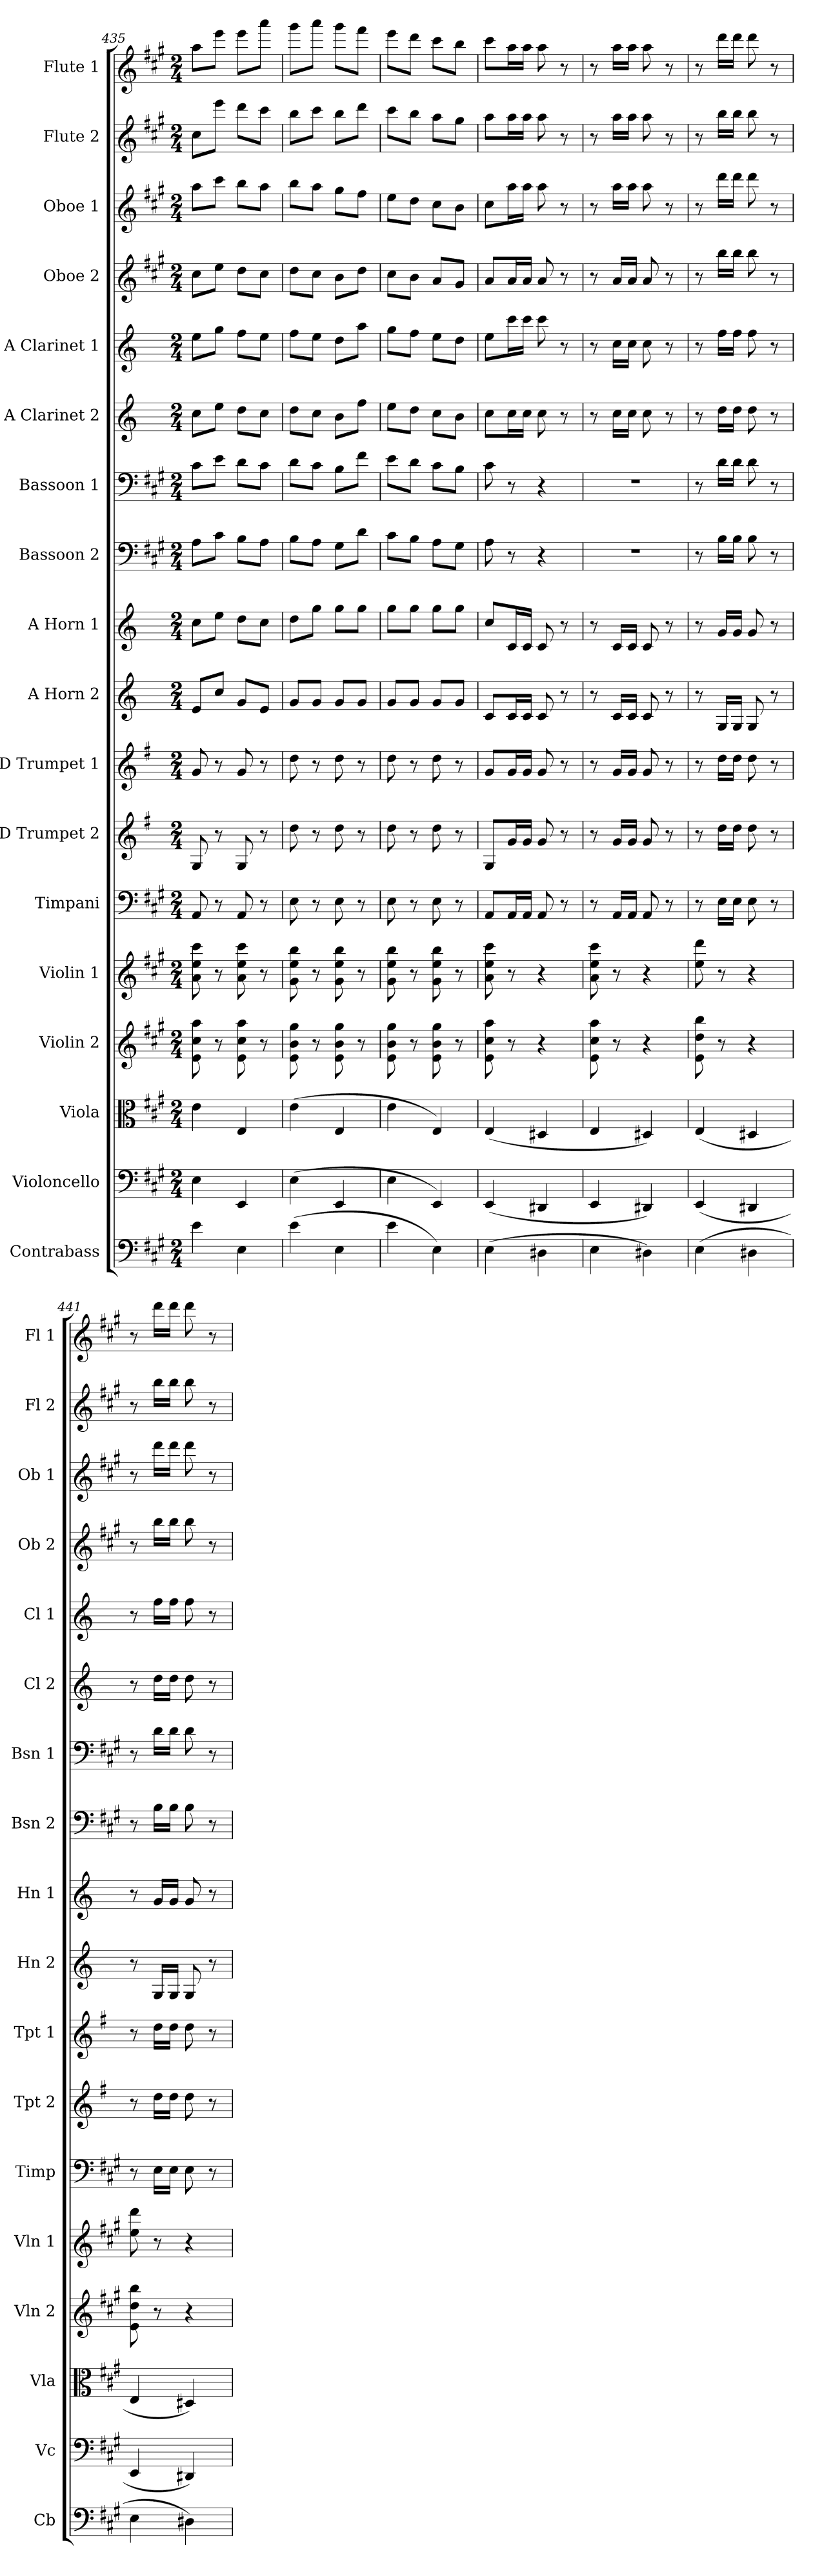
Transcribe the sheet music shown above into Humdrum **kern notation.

**kern	**kern	**kern	**kern	**kern	**kern	**kern	**kern	**kern	**kern	**kern	**kern	**kern	**kern	**kern	**kern	**kern	**kern
*part18	*part17	*part16	*part15	*part14	*part13	*part12	*part11	*part10	*part9	*part8	*part7	*part6	*part5	*part4	*part3	*part2	*part1
*staff18	*staff17	*staff16	*staff15	*staff14	*staff13	*staff12	*staff11	*staff10	*staff9	*staff8	*staff7	*staff6	*staff5	*staff4	*staff3	*staff2	*staff1
*I"Contrabass	*I"Violoncello	*I"Viola	*I"Violin 2	*I"Violin 1	*I"Timpani	*I"D Trumpet 2	*I"D Trumpet 1	*I"A Horn 2	*I"A Horn 1	*I"Bassoon 2	*I"Bassoon 1	*I"A Clarinet 2	*I"A Clarinet 1	*I"Oboe 2	*I"Oboe 1	*I"Flute 2	*I"Flute 1
*I'Cb	*I'Vc	*I'Vla	*I'Vln 2	*I'Vln 1	*I'Timp	*I'Tpt 2	*I'Tpt 1	*I'Hn 2	*I'Hn 1	*I'Bsn 2	*I'Bsn 1	*I'Cl 2	*I'Cl 1	*I'Ob 2	*I'Ob 1	*I'Fl 2	*I'Fl 1
*clefF4	*clefF4	*clefC3	*clefG2	*clefG2	*clefF4	*clefG2	*clefG2	*clefG2	*clefG2	*clefF4	*clefF4	*clefG2	*clefG2	*clefG2	*clefG2	*clefG2	*clefG2
*ITrd7c12	*	*	*	*	*	*ITrd-1c-2	*ITrd-1c-2	*ITrd2c3	*ITrd2c3	*	*	*ITrd2c3	*ITrd2c3	*	*	*	*
*k[f#c#g#]	*k[f#c#g#]	*k[f#c#g#]	*k[f#c#g#]	*k[f#c#g#]	*k[f#c#g#]	*k[f#c#g#]	*k[f#c#g#]	*k[f#c#g#]	*k[f#c#g#]	*k[f#c#g#]	*k[f#c#g#]	*k[f#c#g#]	*k[f#c#g#]	*k[f#c#g#]	*k[f#c#g#]	*k[f#c#g#]	*k[f#c#g#]
*M2/4	*M2/4	*M2/4	*M2/4	*M2/4	*M2/4	*M2/4	*M2/4	*M2/4	*M2/4	*M2/4	*M2/4	*M2/4	*M2/4	*M2/4	*M2/4	*M2/4	*M2/4
=435	=435	=435	=435	=435	=435	=435	=435	=435	=435	=435	=435	=435	=435	=435	=435	=435	=435
4E\	4E\	4e\	8e\ 8cc#\ 8aa\	8a\ 8ee\ 8ccc#\	8AA/	8A/	8a/	8c#/L	8a\L	8A\L	8c#\L	8a\L	8cc#\L	8cc#\L	8aa\L	8cc#\L	8aa\L
.	.	.	8r	8r	8r	8r	8r	8a/J	8cc#\J	8c#\J	8e\J	8cc#\J	8ee\J	8ee\J	8ccc#\J	8eee\J	8eee\J
4EE\	4EE/	4E/	8e\ 8cc#\ 8aa\	8a\ 8ee\ 8ccc#\	8AA/	8A/	8a/	8e/L	8b\L	8B\L	8d\L	8b\L	8dd\L	8dd\L	8bb\L	8ddd\L	8eee\L
.	.	.	8r	8r	8r	8r	8r	8c#/J	8a\J	8A\J	8c#\J	8a\J	8cc#\J	8cc#\J	8aa\J	8ccc#\J	8aaa\J
=436	=436	=436	=436	=436	=436	=436	=436	=436	=436	=436	=436	=436	=436	=436	=436	=436	=436
(4E\	(4E\	(4e\	8e\ 8b\ 8gg#\	8g#\ 8ee\ 8bb\	8E\	8ee\	8ee\	8e/L	8b\L	8B\L	8d\L	8b\L	8dd\L	8dd\L	8bb\L	8bb\L	8ggg#\L
.	.	.	8r	8r	8r	8r	8r	8e/J	8ee\J	8A\J	8c#\J	8a\J	8cc#\J	8cc#\J	8aa\J	8ccc#\J	8aaa\J
4EE\	4EE/	4E/	8e\ 8b\ 8gg#\	8g#\ 8ee\ 8bb\	8E\	8ee\	8ee\	8e/L	8ee\L	8G#\L	8B\L	8g#\L	8b\L	8b\L	8gg#\L	8bb\L	8ggg#\L
.	.	.	8r	8r	8r	8r	8r	8e/J	8ee\J	8d\J	8f#\J	8dd\J	8ff#\J	8dd\J	8ff#\J	8ddd\J	8fff#\J
=437	=437	=437	=437	=437	=437	=437	=437	=437	=437	=437	=437	=437	=437	=437	=437	=437	=437
4E\	4E\	4e\	8e\ 8b\ 8gg#\	8g#\ 8ee\ 8bb\	8E\	8ee\	8ee\	8e/L	8ee\L	8c#\L	8e\L	8cc#\L	8ee\L	8cc#\L	8ee\L	8ccc#\L	8eee\L
.	.	.	8r	8r	8r	8r	8r	8e/J	8ee\J	8B\J	8d\J	8b\J	8dd\J	8b\J	8dd\J	8bb\J	8ddd\J
4EE\)	4EE/)	4E/)	8e\ 8b\ 8gg#\	8g#\ 8ee\ 8bb\	8E\	8ee\	8ee\	8e/L	8ee\L	8A\L	8c#\L	8a\L	8cc#\L	8a/L	8cc#\L	8aa\L	8ccc#\L
.	.	.	8r	8r	8r	8r	8r	8e/J	8ee\J	8G#\J	8B\J	8g#\J	8b\J	8g#/J	8b\J	8gg#\J	8bb\J
=438	=438	=438	=438	=438	=438	=438	=438	=438	=438	=438	=438	=438	=438	=438	=438	=438	=438
(4EE\	(4EE/	(4E/	8e\ 8cc#\ 8aa\	8a\ 8ee\ 8ccc#\	8AA/L	8A/L	8a/L	8A/L	8a/L	8A\	8c#\	8a\L	8cc#\L	8a/L	8cc#\L	8aa\L	8ccc#\L
.	.	.	8r	8r	16AA/L	16a/L	16a/L	16A/L	16A/L	8r	8r	16a\L	16aa\L	16a/L	16aa\L	16aa\L	16aa\L
.	.	.	.	.	16AA/JJ	16a/JJ	16a/JJ	16A/JJ	16A/JJ	.	.	16a\JJ	16aa\JJ	16a/JJ	16aa\JJ	16aa\JJ	16aa\JJ
4DD#X\	4DD#X/	4D#X/	4r	4r	8AA/	8a/	8a/	8A/	8A/	4r	4r	8a\	8aa\	8a/	8aa\	8aa\	8aa\
.	.	.	.	.	8r	8r	8r	8r	8r	.	.	8r	8r	8r	8r	8r	8r
=439	=439	=439	=439	=439	=439	=439	=439	=439	=439	=439	=439	=439	=439	=439	=439	=439	=439
4EE\	4EE/	4E/	8e\ 8cc#\ 8aa\	8a\ 8ee\ 8ccc#\	8r	8r	8r	8r	8r	2r	2r	8r	8r	8r	8r	8r	8r
.	.	.	8r	8r	16AA/LL	16a/LL	16a/LL	16A/LL	16A/LL	.	.	16a\LL	16a\LL	16a/LL	16aa\LL	16aa\LL	16aa\LL
.	.	.	.	.	16AA/JJ	16a/JJ	16a/JJ	16A/JJ	16A/JJ	.	.	16a\JJ	16a\JJ	16a/JJ	16aa\JJ	16aa\JJ	16aa\JJ
4DD#X\)	4DD#X/)	4D#X/)	4r	4r	8AA/	8a/	8a/	8A/	8A/	.	.	8a\	8a\	8a/	8aa\	8aa\	8aa\
.	.	.	.	.	8r	8r	8r	8r	8r	.	.	8r	8r	8r	8r	8r	8r
=440	=440	=440	=440	=440	=440	=440	=440	=440	=440	=440	=440	=440	=440	=440	=440	=440	=440
(4EE\	(4EE/	(4E/	8e\ 8dd\ 8bb\	8ee\ 8ddd\	8r	8r	8r	8r	8r	8r	8r	8r	8r	8r	8r	8r	8r
.	.	.	8r	8r	16E\LL	16ee\LL	16ee\LL	16E/LL	16e/LL	16B\LL	16d\LL	16b\LL	16dd\LL	16bb\LL	16ddd\LL	16bb\LL	16ddd\LL
.	.	.	.	.	16E\JJ	16ee\JJ	16ee\JJ	16E/JJ	16e/JJ	16B\JJ	16d\JJ	16b\JJ	16dd\JJ	16bb\JJ	16ddd\JJ	16bb\JJ	16ddd\JJ
4DD#X\	4DD#X/	4D#X/	4r	4r	8E\	8ee\	8ee\	8E/	8e/	8B\	8d\	8b\	8dd\	8bb\	8ddd\	8bb\	8ddd\
.	.	.	.	.	8r	8r	8r	8r	8r	8r	8r	8r	8r	8r	8r	8r	8r
!!LO:PB:g=z
=441	=441	=441	=441	=441	=441	=441	=441	=441	=441	=441	=441	=441	=441	=441	=441	=441	=441
4EE\	4EE/	4E/	8e\ 8dd\ 8bb\	8ee\ 8ddd\	8r	8r	8r	8r	8r	8r	8r	8r	8r	8r	8r	8r	8r
.	.	.	8r	8r	16E\LL	16ee\LL	16ee\LL	16E/LL	16e/LL	16B\LL	16d\LL	16b\LL	16dd\LL	16bb\LL	16ddd\LL	16bb\LL	16ddd\LL
.	.	.	.	.	16E\JJ	16ee\JJ	16ee\JJ	16E/JJ	16e/JJ	16B\JJ	16d\JJ	16b\JJ	16dd\JJ	16bb\JJ	16ddd\JJ	16bb\JJ	16ddd\JJ
4DD#X\)	4DD#X/)	4D#X/)	4r	4r	8E\	8ee\	8ee\	8E/	8e/	8B\	8d\	8b\	8dd\	8bb\	8ddd\	8bb\	8ddd\
.	.	.	.	.	8r	8r	8r	8r	8r	8r	8r	8r	8r	8r	8r	8r	8r
=	=	=	=	=	=	=	=	=	=	=	=	=	=	=	=	=	=
*-	*-	*-	*-	*-	*-	*-	*-	*-	*-	*-	*-	*-	*-	*-	*-	*-	*-
